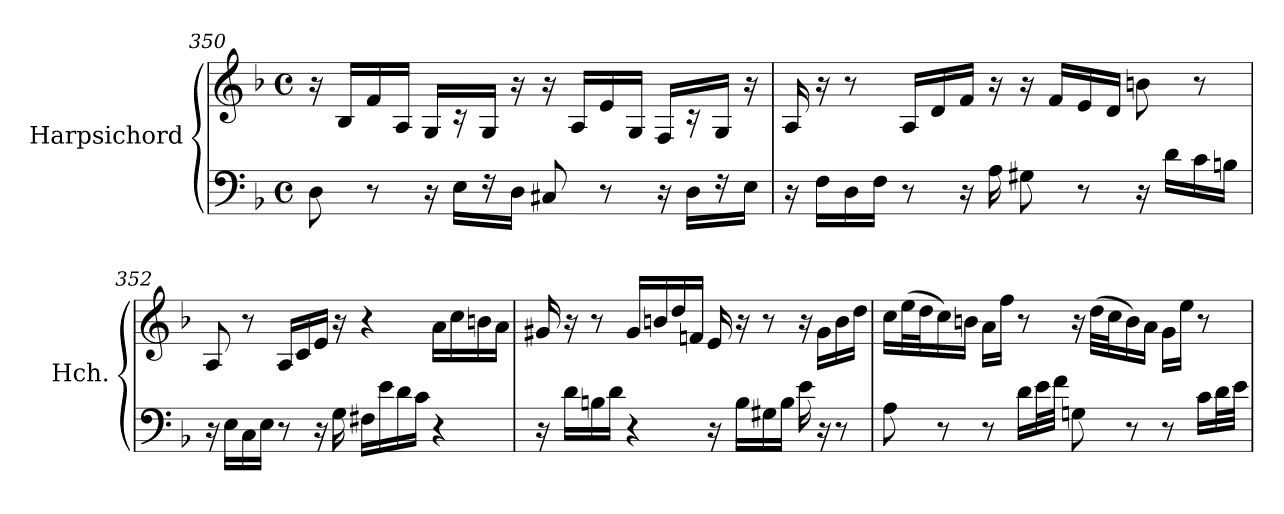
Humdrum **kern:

**kern	**kern
*part1	*part1
*staff2	*staff1
*I"Harpsichord	*
*I'Hch.	*
!!LO:LB:g=z
*clefF4	*clefG2
*k[b-]	*k[b-]
*M4/4	*M4/4
*met(c)	*met(c)
=350	=350
8D\	16r
.	16B-/LL
8r	16f/
.	16A/JJ
16r	16G/LL
16E\LL	16rc
16rF	16G/JJ
16D\JJ	16r
8C#X/	16r
.	16A/LL
8r	16e/
.	16G/JJ
16r	16F/LL
16D\LL	16rc
16rF	16G/JJ
16E\JJ	16r
=351	=351
16r	16A/
16F\LL	16r
16D\	8r
16F\JJ	.
8r	16A/LL
.	16d/
16r	16f/JJ
16A\	16r
8G#X\	16r
.	16f/LL
8r	16e/
.	16d/JJ
16r	8bn\
16d\LL	.
16c\	8r
16Bn\JJ	.
=352	=352
16r	8A/
16E\LL	.
16C\	8r
16E\JJ	.
8r	16A/LL
.	16c/
16r	16e/JJ
16G\	16r
16F#X\LL	4r
16e\	.
16d\	.
16c\JJ	.
4r	16a\LL
.	16cc\
.	16bn\
.	16a\JJ
!!LO:PB:g=z
=353	=353
16r	16g#X/
16d\LL	16r
16Bn\	8r
16d\JJ	.
4r	16g#/LL
.	16bn/
.	16dd/
.	16fn/JJ
16r	16e/
16B\LL	16r
16G#X\	8r
16B\JJ	.
16e\	16r
16r	16g#\LL
8r	16b\
.	16dd\JJ
=354	=354
8A\	16cc\LL
.	(32ee\L
.	32dd\J
8r	16cc\)
.	16bn\JJ
8r	16a\LL
.	16ff\JJ
16d\LL	8r
32e\L	.
32f\JJJ	.
8Gn\	16r
.	(32dd\LLL
.	32cc\J
8r	16b\)
.	16a\JJ
8r	16g\LL
.	16ee\JJ
16c\LL	8r
32d\L	.
32e\JJJ	.
=	=
*-	*-
